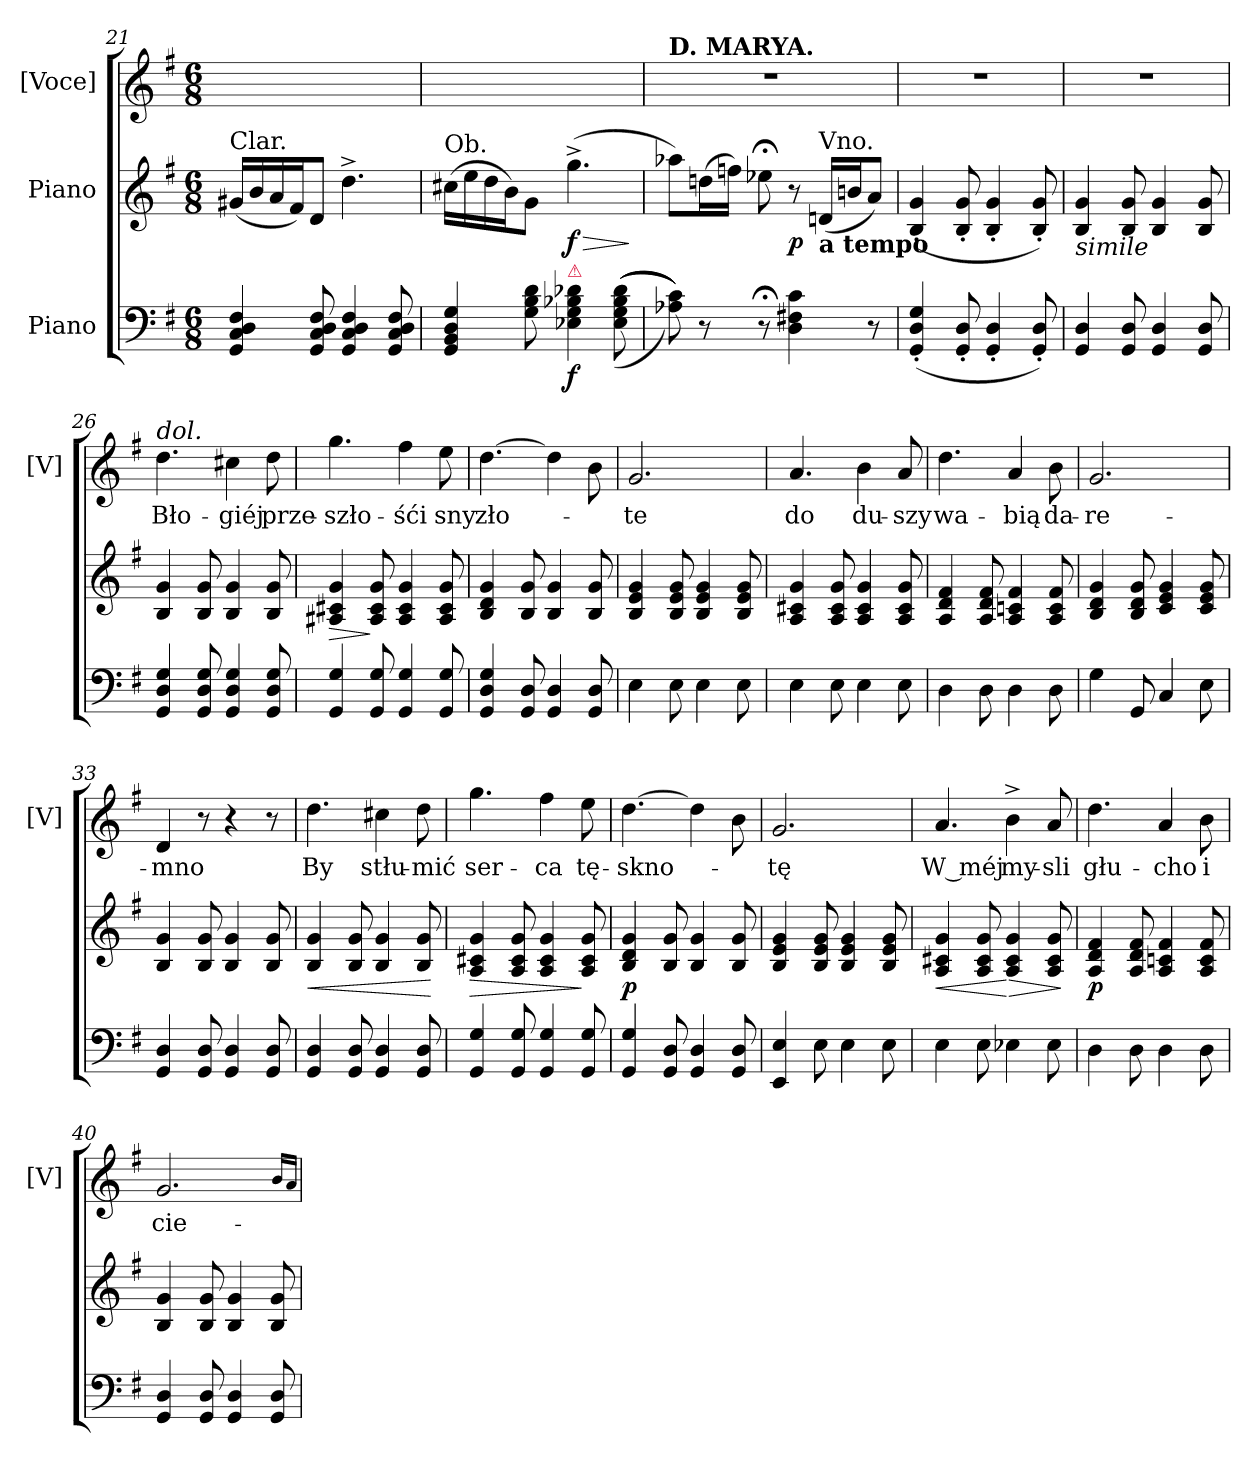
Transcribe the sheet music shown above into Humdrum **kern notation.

**kern	**dynam	**kern	**dynam	**kern	**text
*part3	*part3	*part2	*part2	*part1	*part1
*staff3	*staff3	*staff2	*staff2	*staff1	*staff1
*I"Piano	*	*I"Piano	*	*I"[Voce]	*
*	*	*	*	*I'[V]	*
*clefF4	*	*clefG2	*	*clefG2	*
*k[f#]	*	*k[f#]	*	*k[f#]	*
*G:	*	*G:	*	*G:	*
*M6/8	*	*M6/8	*	*M6/8	*
=21	=21	=21	=21	=21	=21
!	!	!LO:TX:a:t=Clar.	!	!	!
4GG/ 4C/ 4D/ 4F#/	.	(16g#X/LL	.	2.ryy	.
.	.	16b/	.	.	.
.	.	16a/	.	.	.
.	.	16f#/J)	.	.	.
8GG/ 8C/ 8D/ 8F#/	.	8d/J	.	.	.
4GG/ 4C/ 4D/ 4F#/	.	4.dd^\	.	.	.
8GG/ 8C/ 8D/ 8F#/	.	.	.	.	.
=22	=22	=22	=22	=22	=22
!	!	!LO:TX:a:t=Ob.	!	!	!
4GG/ 4BB/ 4D/ 4G/	.	(16cc#X\LL	.	2.ryy	.
.	.	16ee\	.	.	.
.	.	16dd\	.	.	.
.	.	16b\J)	.	.	.
8G\ 8B\ 8d\	.	8g\J	.	.	.
!	!	!LO:TX:b:color=crimson:t=⚠	!	!	!
!	!	!	!LO:HP:b	!	!
!	!LO:DY:b	!	!LO:HP:n=1:b	!	!
4E-X\ 4G\ 4B-X\ 4d-X\	f	(4.gg^\	> > f	.	.
(>(>(<(<8E-\ 8G\ 8B-\ 8d-\	.	.	.	.	.
.	.	.	] ]	.	.
=23	=23	=23	=23	=23	=23
!	!	!	!	!LO:TX:a:B:t=D. MARYA.	!
8A-X\ 8c\))))	.	8aa-X\L)	.	2.r	.
8r	.	(16ddn\L	.	.	.
.	.	16ffn\JJ)	.	.	.
8r;<	.	8ee-X;<\	.	.	.
4D\ 4F#X\ 4c\	.	8r	p	.	.
!	!	!LO:TX:a:t=Vno.	!	!	!
!	!	!LO:TX:b:B:t=a tempo	!	!	!
.	.	(16dn/LL	.	.	.
.	.	16bn/J	.	.	.
8r	.	8a/J)	.	.	.
=24	=24	=24	=24	=24	=24
(4GG'/ 4D'/ 4G'/	.	(4B'/ 4g'/	.	2.r	.
8GG'/ 8D'/	.	8B'/ 8g'/	.	.	.
4GG'/ 4D'/	.	4B'/ 4g'/	.	.	.
8GG'/ 8D'/)	.	8B'/ 8g'/)	.	.	.
=25	=25	=25	=25	=25	=25
!	!	!LO:TX:b:i:t=simile	!	!	!
4GG/ 4D/	.	4B/ 4g/	.	2.r	.
8GG/ 8D/	.	8B/ 8g/	.	.	.
4GG/ 4D/	.	4B/ 4g/	.	.	.
8GG/ 8D/	.	8B/ 8g/	.	.	.
=26	=26	=26	=26	=26	=26
!	!	!	!	!LO:TX:a:i:t=dol.	!
4GG/ 4D/ 4G/	.	4B/ 4g/	.	4.dd\	Bło-
8GG/ 8D/ 8G/	.	8B/ 8g/	.	.	.
4GG/ 4D/ 4G/	.	4B/ 4g/	.	4cc#X\	-giéj
8GG/ 8D/ 8G/	.	8B/ 8g/	.	8dd\	prze-
=27	=27	=27	=27	=27	=27
!	!	!	!LO:HP:b	!	!
4GG/ 4G/	.	4A#X/ 4c#X/ 4g/	>	4.gg\	-szło-
8GG/ 8G/	.	8A#/ 8c#/ 8g/	]	.	.
4GG/ 4G/	.	4A#/ 4c#/ 4g/	.	4ff#\	-śći
8GG/ 8G/	.	8A#/ 8c#/ 8g/	.	8ee\	sny
=28	=28	=28	=28	=28	=28
4GG/ 4D/ 4G/	.	4B/ 4d/ 4g/	.	[4.dd\	zło-
8GG/ 8D/	.	8B/ 8g/	.	.	.
4GG/ 4D/	.	4B/ 4g/	.	4dd\]	.
8GG/ 8D/	.	8B/ 8g/	.	8b\	.
=29	=29	=29	=29	=29	=29
4E\	.	4B/ 4e/ 4g/	.	2.g/	-te
8E\	.	8B/ 8e/ 8g/	.	.	.
4E\	.	4B/ 4e/ 4g/	.	.	.
8E\	.	8B/ 8e/ 8g/	.	.	.
=30	=30	=30	=30	=30	=30
4E\	.	4A/ 4c#X/ 4g/	.	4.a/	do
8E\	.	8A/ 8c#/ 8g/	.	.	.
4E\	.	4A/ 4c#/ 4g/	.	4b\	du-
8E\	.	8A/ 8c#/ 8g/	.	8a/	-szy
=31	=31	=31	=31	=31	=31
4D\	.	4A/ 4d/ 4f#/	.	4.dd\	wa-
8D\	.	8A/ 8d/ 8f#/	.	.	.
4D\	.	4A/ 4cn/ 4f#/	.	4a/	-bią
8D\	.	8A/ 8c/ 8f#/	.	8b\	da-
=32	=32	=32	=32	=32	=32
4G\	.	4B/ 4d/ 4g/	.	2.g/	-re-
8GG/	.	8B/ 8d/ 8g/	.	.	.
4C/	.	4c/ 4e/ 4g/	.	.	.
8E\	.	8c/ 8e/ 8g/	.	.	.
=33	=33	=33	=33	=33	=33
4GG/ 4D/	.	4B/ 4g/	.	4d/	-mno
8GG/ 8D/	.	8B/ 8g/	.	8r	.
4GG/ 4D/	.	4B/ 4g/	.	4r	.
8GG/ 8D/	.	8B/ 8g/	.	8r	.
=34	=34	=34	=34	=34	=34
!	!	!	!LO:HP:b	!	!
4GG/ 4D/	.	4B/ 4g/	<	4.dd\	By
8GG/ 8D/	.	8B/ 8g/	.	.	.
4GG/ 4D/	.	4B/ 4g/	.	4cc#X\	stłu-
8GG/ 8D/	.	8B/ 8g/	.	8dd\	-mić
.	.	.	[	.	.
=35	=35	=35	=35	=35	=35
!	!	!	!LO:HP:b	!	!
4GG/ 4G/	.	4A/ 4c#X/ 4g/	>	4.gg\	ser-
8GG/ 8G/	.	8A/ 8c#/ 8g/	.	.	.
4GG/ 4G/	.	4A/ 4c#/ 4g/	.	4ff#\	-ca
8GG/ 8G/	.	8A/ 8c#/ 8g/	]	8ee\	tę-
=36	=36	=36	=36	=36	=36
4GG/ 4G/	.	4B/ 4d/ 4g/	p	[4.dd\	-skno-
8GG/ 8D/	.	8B/ 8g/	.	.	.
4GG/ 4D/	.	4B/ 4g/	.	4dd\]	.
8GG/ 8D/	.	8B/ 8g/	.	8b\	.
=37	=37	=37	=37	=37	=37
4EE/ 4E/	.	4B/ 4e/ 4g/	.	2.g/	-tę
8E\	.	8B/ 8e/ 8g/	.	.	.
4E\	.	4B/ 4e/ 4g/	.	.	.
8E\	.	8B/ 8e/ 8g/	.	.	.
=38	=38	=38	=38	=38	=38
!	!	!	!LO:HP:b	!	!
4E\	.	4A/ 4c#X/ 4g/	<	4.a/	W méj
8E\	.	8A/ 8c#/ 8g/	.	.	.
!	!	!	!LO:HP:n=1:b	!	!
4E-X\	.	4A/ 4c#/ 4g/	[ >	4b^\	my-
8E-\	.	8A/ 8c#/ 8g/	.	8a/	-sli
.	.	.	]	.	.
=39	=39	=39	=39	=39	=39
4D\	.	4A/ 4d/ 4f#/	p	4.dd\	głu-
8D\	.	8A/ 8d/ 8f#/	.	.	.
4D\	.	4A/ 4cn/ 4f#/	.	4a/	-cho
8D\	.	8A/ 8c/ 8f#/	.	8b\	i
=40	=40	=40	=40	=40	=40
4GG/ 4D/	.	4B/ 4g/	.	2.g/	cie-
8GG/ 8D/	.	8B/ 8g/	.	.	.
4GG/ 4D/	.	4B/ 4g/	.	.	.
8GG/ 8D/	.	8B/ 8g/	.	.	.
.	.	.	.	16qqb/LL	.
.	.	.	.	16qqa/JJ	.
=	=	=	=	=	=
*-	*-	*-	*-	*-	*-
